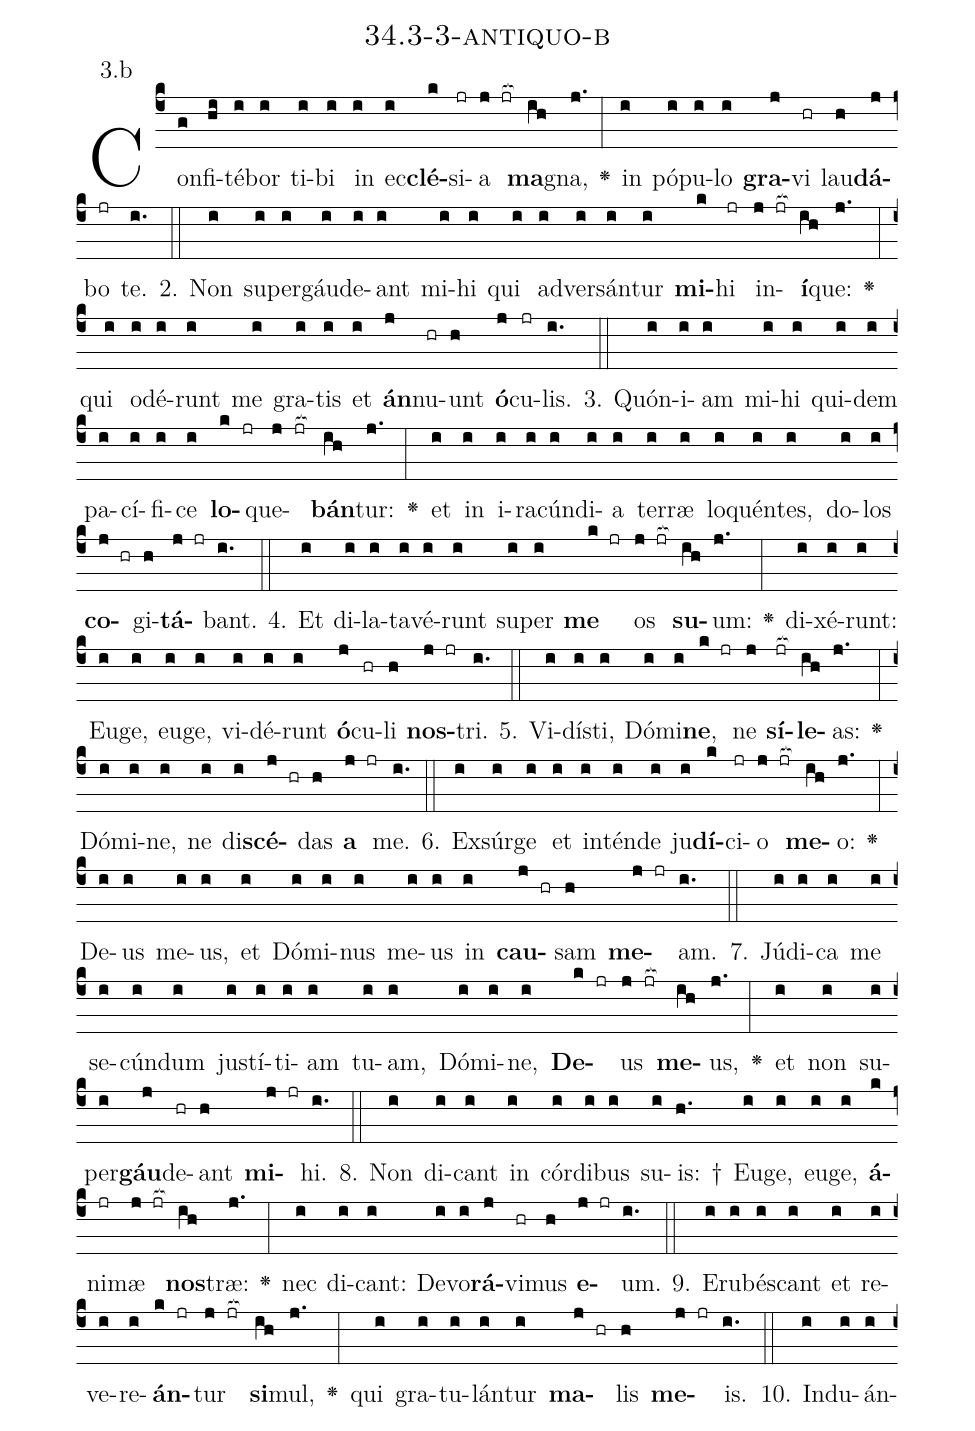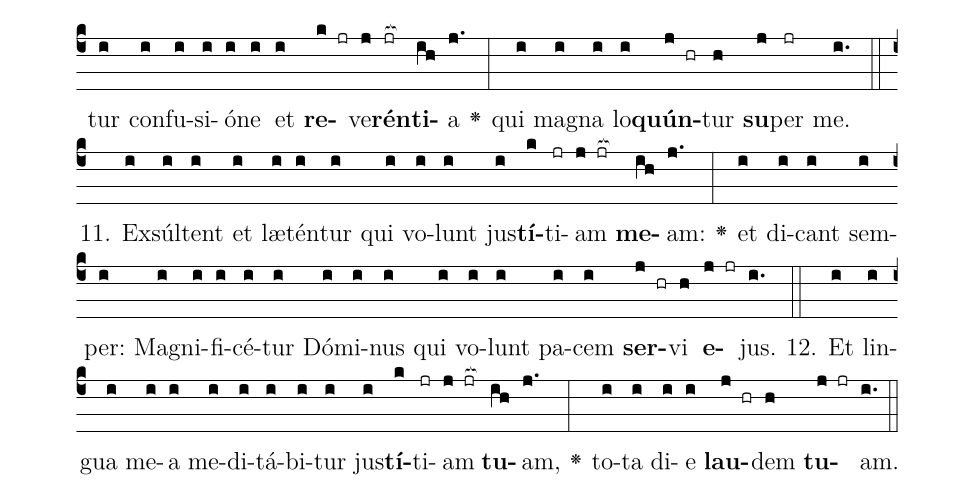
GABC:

name: 34.3-3-antiquo-b;
annotation: 3.b;
%%
(c4)Con(g)fi(hi)té(i)bor(i) ti(i)bi(i) in(i) ec(i)<b>clé</b>(k)si(jr)a(j jr[ocb:1{]) <b>ma</b>(ih[ocb:0}])gna,(j.) <v>\greheightstar</v>(:) in(i) pó(i)pu(i)lo(i) <b>gra</b>(j)vi(hr) lau(h)<b>dá</b>(j)bo(jr) te.(i.) (::)
2. Non(i) su(i)per(i)gáu(i)de(i)ant(i) mi(i)hi(i) qui(i) ad(i)ver(i)sán(i)tur(i) <b>mi</b>(k)hi(jr) in(j jr[ocb:1{])<b>í</b>(ih[ocb:0}])que:(j.) <v>\greheightstar</v>(:) qui(i) o(i)dé(i)runt(i) me(i) gra(i)tis(i) et(i) <b>án</b>(j)nu(hr)unt(h) <b>ó</b>(j)cu(jr)lis.(i.) (::)
3. Quón(i)i(i)am(i) mi(i)hi(i) qui(i)dem(i) pa(i)cí(i)fi(i)ce(i) <b>lo</b>(k jr)que(j jr[ocb:1{])<b>bán</b>(ih[ocb:0}])tur:(j.) <v>\greheightstar</v>(:) et(i) in(i) i(i)ra(i)cún(i)di(i)a(i) ter(i)ræ(i) lo(i)quén(i)tes,(i) do(i)los(i) <b>co</b>(j hr)gi(h)<b>tá</b>(j jr)bant.(i.) (::)
4. Et(i) di(i)la(i)ta(i)vé(i)runt(i) su(i)per(i) <b>me</b>(k jr) os(j jr[ocb:1{]) <b>su</b>(ih[ocb:0}])um:(j.) <v>\greheightstar</v>(:) di(i)xé(i)runt:(i) Eu(i)ge,(i) eu(i)ge,(i) vi(i)dé(i)runt(i) <b>ó</b>(j)cu(hr)li(h) <b>nos</b>(j jr)tri.(i.) (::)
5. Vi(i)dís(i)ti,(i) Dó(i)mi(i)<b>ne</b>,(k jr) ne(j) <b>sí</b>(jr[ocb:1{])<b>le</b>(ih[ocb:0}])as:(j.) <v>\greheightstar</v>(:) Dó(i)mi(i)ne,(i) ne(i) di(i)<b>scé</b>(j hr)das(h) <b>a</b>(j jr) me.(i.) (::)
6. Ex(i)súr(i)ge(i) et(i) in(i)tén(i)de(i) ju(i)<b>dí</b>(k)ci(jr)o(j jr[ocb:1{]) <b>me</b>(ih[ocb:0}])o:(j.) <v>\greheightstar</v>(:) De(i)us(i) me(i)us,(i) et(i) Dó(i)mi(i)nus(i) me(i)us(i) in(i) <b>cau</b>(j hr)sam(h) <b>me</b>(j jr)am.(i.) (::)
7. Jú(i)di(i)ca(i) me(i) se(i)cún(i)dum(i) jus(i)tí(i)ti(i)am(i) tu(i)am,(i) Dó(i)mi(i)ne,(i) <b>De</b>(k jr)us(j jr[ocb:1{]) <b>me</b>(ih[ocb:0}])us,(j.) <v>\greheightstar</v>(:) et(i) non(i) su(i)per(i)<b>gáu</b>(j)de(hr)ant(h) <b>mi</b>(j jr)hi.(i.) (::)
8. Non(i) di(i)cant(i) in(i) cór(i)di(i)bus(i) su(i)is: †(h.) Eu(i)ge,(i) eu(i)ge,(i) <b>á</b>(k)ni(jr)mæ(j jr[ocb:1{]) <b>nos</b>(ih[ocb:0}])træ:(j.) <v>\greheightstar</v>(:) nec(i) di(i)cant:(i) De(i)vo(i)<b>rá</b>(j)vi(hr)mus(h) <b>e</b>(j jr)um.(i.) (::)
9. E(i)ru(i)bés(i)cant(i) et(i) re(i)ve(i)re(i)<b>án</b>(k jr)tur(j jr[ocb:1{]) <b>si</b>(ih[ocb:0}])mul,(j.) <v>\greheightstar</v>(:) qui(i) gra(i)tu(i)lán(i)tur(i) <b>ma</b>(j hr)lis(h) <b>me</b>(j jr)is.(i.) (::)
10. Ind(i)u(i)án(i)tur(i) con(i)fu(i)si(i)ó(i)ne(i) et(i) <b>re</b>(k jr)ve(j)<b>rén</b>(jr[ocb:1{])<b>ti</b>(ih[ocb:0}])a(j.) <v>\greheightstar</v>(:) qui(i) ma(i)gna(i) lo(i)<b>quún</b>(j hr)tur(h) <b>su</b>(j)per(jr) me.(i.) (::)
11. Ex(i)súl(i)tent(i) et(i) læ(i)tén(i)tur(i) qui(i) vo(i)lunt(i) jus(i)<b>tí</b>(k)ti(jr)am(j jr[ocb:1{]) <b>me</b>(ih[ocb:0}])am:(j.) <v>\greheightstar</v>(:) et(i) di(i)cant(i) sem(i)per:(i) Ma(i)gni(i)fi(i)cé(i)tur(i) Dó(i)mi(i)nus(i) qui(i) vo(i)lunt(i) pa(i)cem(i) <b>ser</b>(j hr)vi(h) <b>e</b>(j jr)jus.(i.) (::)
12. Et(i) lin(i)gua(i) me(i)a(i) me(i)di(i)tá(i)bi(i)tur(i) jus(i)<b>tí</b>(k)ti(jr)am(j jr[ocb:1{]) <b>tu</b>(ih[ocb:0}])am,(j.) <v>\greheightstar</v>(:) to(i)ta(i) di(i)e(i) <b>lau</b>(j hr)dem(h) <b>tu</b>(j jr)am.(i.) (::)
